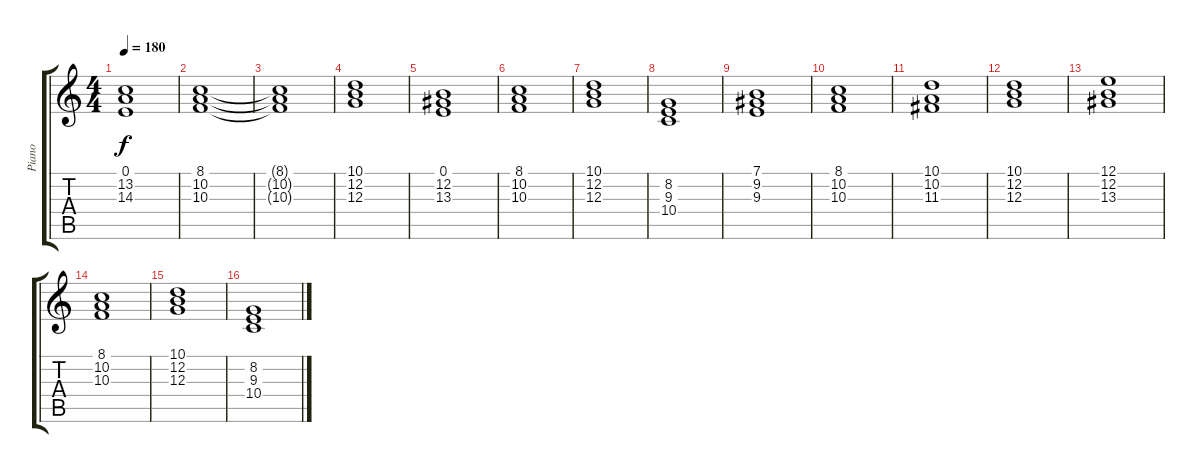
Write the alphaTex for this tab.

\track ("Piano" "Piano") {instrument acousticgrandpiano}
\staff {score tabs}
\tuning (E4 B3 G3 D3 A2 E2) {hide}
\ts (4 4)
\tempo 180
\clef g2
\ks c
(0.1{t} 13.2{t} 14.3{t}).1{dy f} |
(8.1 10.2 10.3).1 |
(8.1{t} 10.2{t} 10.3{t}).1 |
(10.1 12.2 12.3).1 |
(0.1 12.2 13.3).1 |
(8.1 10.2 10.3).1 |
(10.1 12.2 12.3).1 |
(8.2 9.3 10.4).1 |
(7.1 9.2 9.3).1 |
(8.1 10.2 10.3).1 |
(10.1 10.2 11.3).1 |
(10.1 12.2 12.3).1 |
(12.1 12.2 13.3).1 |
(8.1 10.2 10.3).1 |
(10.1 12.2 12.3).1 |
(8.2 9.3 10.4).1
